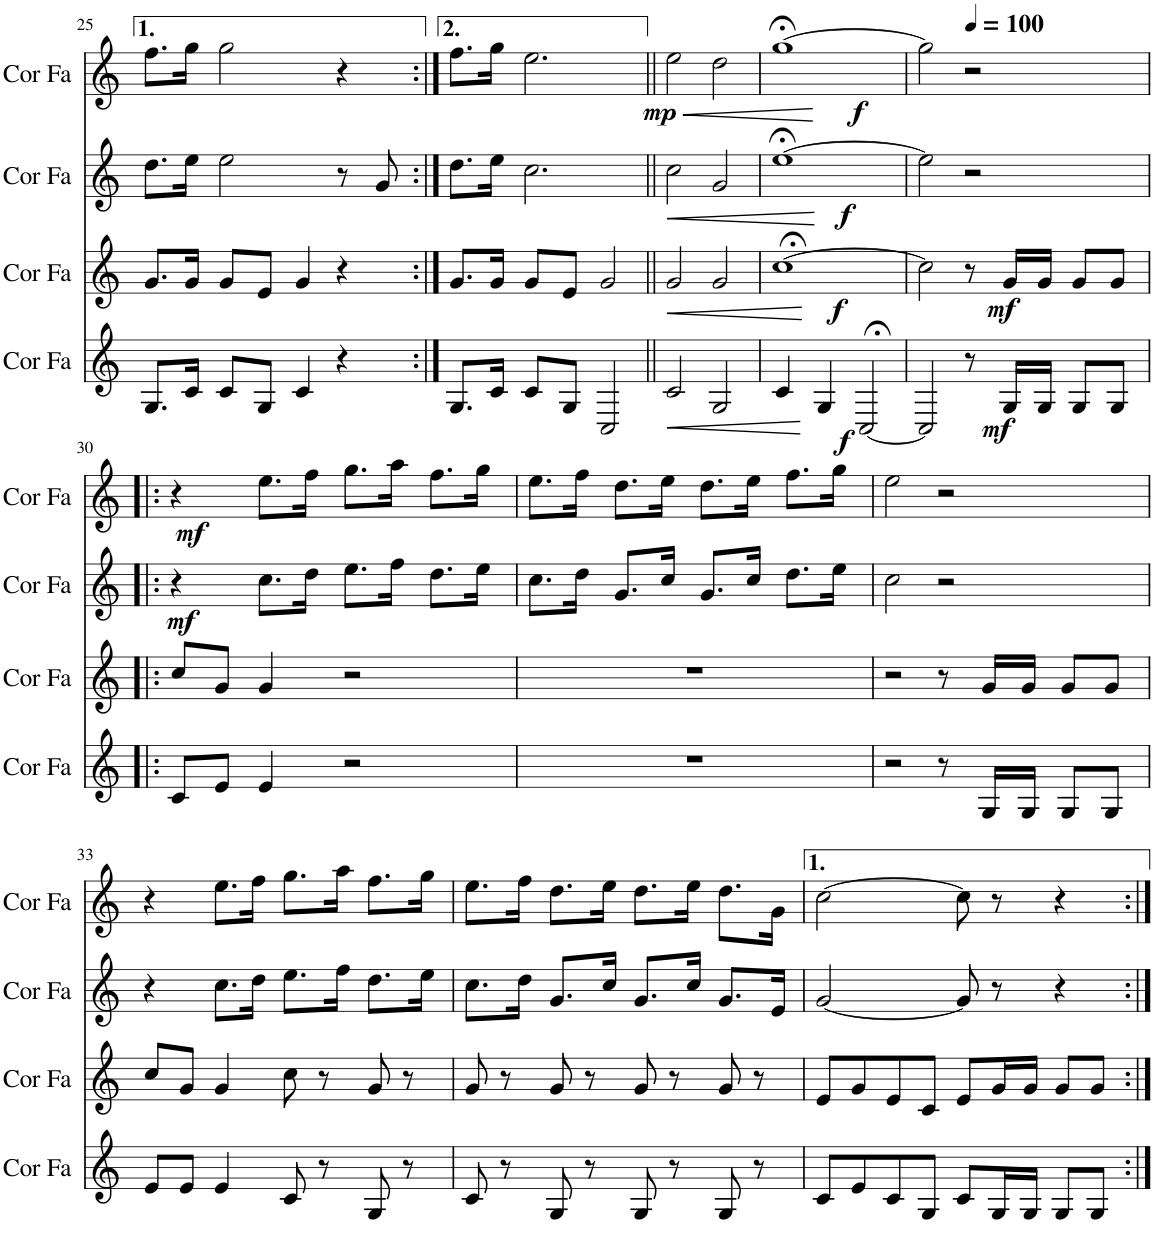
**kern	**dynam	**kern	**dynam	**kern	**dynam	**kern	**dynam
*part4	*part4	*part3	*part3	*part2	*part2	*part1	*part1
*staff4	*staff4	*staff3	*staff3	*staff2	*staff2	*staff1	*staff1
*I"Cor en Fa	*	*I"Cor en Fa	*	*I"Cor en Fa	*	*I"Cor en Fa	*
*I'Cor Fa	*	*I'Cor Fa	*	*I'Cor Fa	*	*I'Cor Fa	*
!!LO:PB:g=z
*clefG2	*	*clefG2	*	*clefG2	*	*clefG2	*
*Trd4c7	*	*Trd4c7	*	*Trd4c7	*	*Trd4c7	*
*k[]	*	*k[]	*	*k[]	*	*k[]	*
*M4/4	*	*M4/4	*	*M4/4	*	*M4/4	*
=25	=25	=25	=25	=25	=25	=25	=25
8.G/L	.	8.g/L	.	8.dd\L	.	8.ff\L	.
16c/Jk	.	16g/Jk	.	16ee\Jk	.	16gg\Jk	.
8c/L	.	8g/L	.	2ee\	.	2gg\	.
8G/J	.	8e/J	.	.	.	.	.
4c/	.	4g/	.	.	.	.	.
4r	.	4r	.	8r	.	4r	.
.	.	.	.	8g/	.	.	.
=26:|!	=26:|!	=26:|!	=26:|!	=26:|!	=26:|!	=26:|!	=26:|!
8.G/L	.	8.g/L	.	8.dd\L	.	8.ff\L	.
16c/Jk	.	16g/Jk	.	16ee\Jk	.	16gg\Jk	.
8c/L	.	8g/L	.	2.cc\	.	2.ee\	.
8G/J	.	8e/J	.	.	.	.	.
2C/	.	2g/	.	.	.	.	.
=27||	=27||	=27||	=27||	=27||	=27||	=27||	=27||
!	!LO:HP:b	!	!LO:HP:b	!	!LO:HP:b	!	!LO:HP:b
!	!	!	!	!	!	!	!LO:DY:n=1:b
2c/	<	2g/	<	2cc\	<	2ee\	< mp
2G/	.	2g/	.	2g/	.	2dd\	.
.	[	.	[	.	[	.	[
=28	=28	=28	=28	=28	=28	=28	=28
!	!	!	!LO:DY:b	!	!LO:DY:b	!	!LO:DY:b
4c/	.	[1cc;<	f	[1ee;<	f	[1gg;<	f
!	!LO:DY:b	!	!	!	!	!	!
4G/	f	.	.	.	.	.	.
[2C;</	.	.	.	.	.	.	.
=29	=29	=29	=29	=29	=29	=29	=29
2C/]	.	2cc\]	.	2ee\]	.	2gg\]	.
*	*	*	*	*	*	*MM100	*
8r	.	8r	.	2r	.	2r	.
!	!LO:DY:b	!	!LO:DY:b	!	!	!	!
16G/LL	mf	16g/LL	mf	.	.	.	.
16G/JJ	.	16g/JJ	.	.	.	.	.
8G/L	.	8g/L	.	.	.	.	.
8G/J	.	8g/J	.	.	.	.	.
!!LO:LB:g=z
=30!|:	=30!|:	=30!|:	=30!|:	=30!|:	=30!|:	=30!|:	=30!|:
!	!	!	!	!	!LO:DY:b	!	!LO:DY:b
8c/L	.	8cc/L	.	4r	mf	4r	mf
8e/J	.	8g/J	.	.	.	.	.
4e/	.	4g/	.	8.cc\L	.	8.ee\L	.
.	.	.	.	16dd\Jk	.	16ff\Jk	.
2r	.	2r	.	8.ee\L	.	8.gg\L	.
.	.	.	.	16ff\Jk	.	16aa\Jk	.
.	.	.	.	8.dd\L	.	8.ff\L	.
.	.	.	.	16ee\Jk	.	16gg\Jk	.
=31	=31	=31	=31	=31	=31	=31	=31
1r	.	1r	.	8.cc\L	.	8.ee\L	.
.	.	.	.	16dd\Jk	.	16ff\Jk	.
.	.	.	.	8.g/L	.	8.dd\L	.
.	.	.	.	16cc/Jk	.	16ee\Jk	.
.	.	.	.	8.g/L	.	8.dd\L	.
.	.	.	.	16cc/Jk	.	16ee\Jk	.
.	.	.	.	8.dd\L	.	8.ff\L	.
.	.	.	.	16ee\Jk	.	16gg\Jk	.
=32	=32	=32	=32	=32	=32	=32	=32
2r	.	2r	.	2cc\	.	2ee\	.
8r	.	8r	.	2r	.	2r	.
16G/LL	.	16g/LL	.	.	.	.	.
16G/JJ	.	16g/JJ	.	.	.	.	.
8G/L	.	8g/L	.	.	.	.	.
8G/J	.	8g/J	.	.	.	.	.
!!LO:LB:g=z
=33	=33	=33	=33	=33	=33	=33	=33
8e/L	.	8cc/L	.	4r	.	4r	.
8e/J	.	8g/J	.	.	.	.	.
4e/	.	4g/	.	8.cc\L	.	8.ee\L	.
.	.	.	.	16dd\Jk	.	16ff\Jk	.
8c/	.	8cc\	.	8.ee\L	.	8.gg\L	.
8r	.	8r	.	.	.	.	.
.	.	.	.	16ff\Jk	.	16aa\Jk	.
8G/	.	8g/	.	8.dd\L	.	8.ff\L	.
8r	.	8r	.	.	.	.	.
.	.	.	.	16ee\Jk	.	16gg\Jk	.
=34	=34	=34	=34	=34	=34	=34	=34
8c/	.	8g/	.	8.cc\L	.	8.ee\L	.
8r	.	8r	.	.	.	.	.
.	.	.	.	16dd\Jk	.	16ff\Jk	.
8G/	.	8g/	.	8.g/L	.	8.dd\L	.
8r	.	8r	.	.	.	.	.
.	.	.	.	16cc/Jk	.	16ee\Jk	.
8G/	.	8g/	.	8.g/L	.	8.dd\L	.
8r	.	8r	.	.	.	.	.
.	.	.	.	16cc/Jk	.	16ee\Jk	.
8G/	.	8g/	.	8.g/L	.	8.dd\L	.
8r	.	8r	.	.	.	.	.
.	.	.	.	16e/Jk	.	16g\Jk	.
=35	=35	=35	=35	=35	=35	=35	=35
8c/L	.	8e/L	.	[2g/	.	[2cc\	.
8e/	.	8g/	.	.	.	.	.
8c/	.	8e/	.	.	.	.	.
8G/J	.	8c/J	.	.	.	.	.
8c/L	.	8e/L	.	8g/]	.	8cc\]	.
16G/L	.	16g/L	.	8r	.	8r	.
16G/JJ	.	16g/JJ	.	.	.	.	.
8G/L	.	8g/L	.	4r	.	4r	.
8G/J	.	8g/J	.	.	.	.	.
=:|!	=:|!	=:|!	=:|!	=:|!	=:|!	=:|!	=:|!
*-	*-	*-	*-	*-	*-	*-	*-
